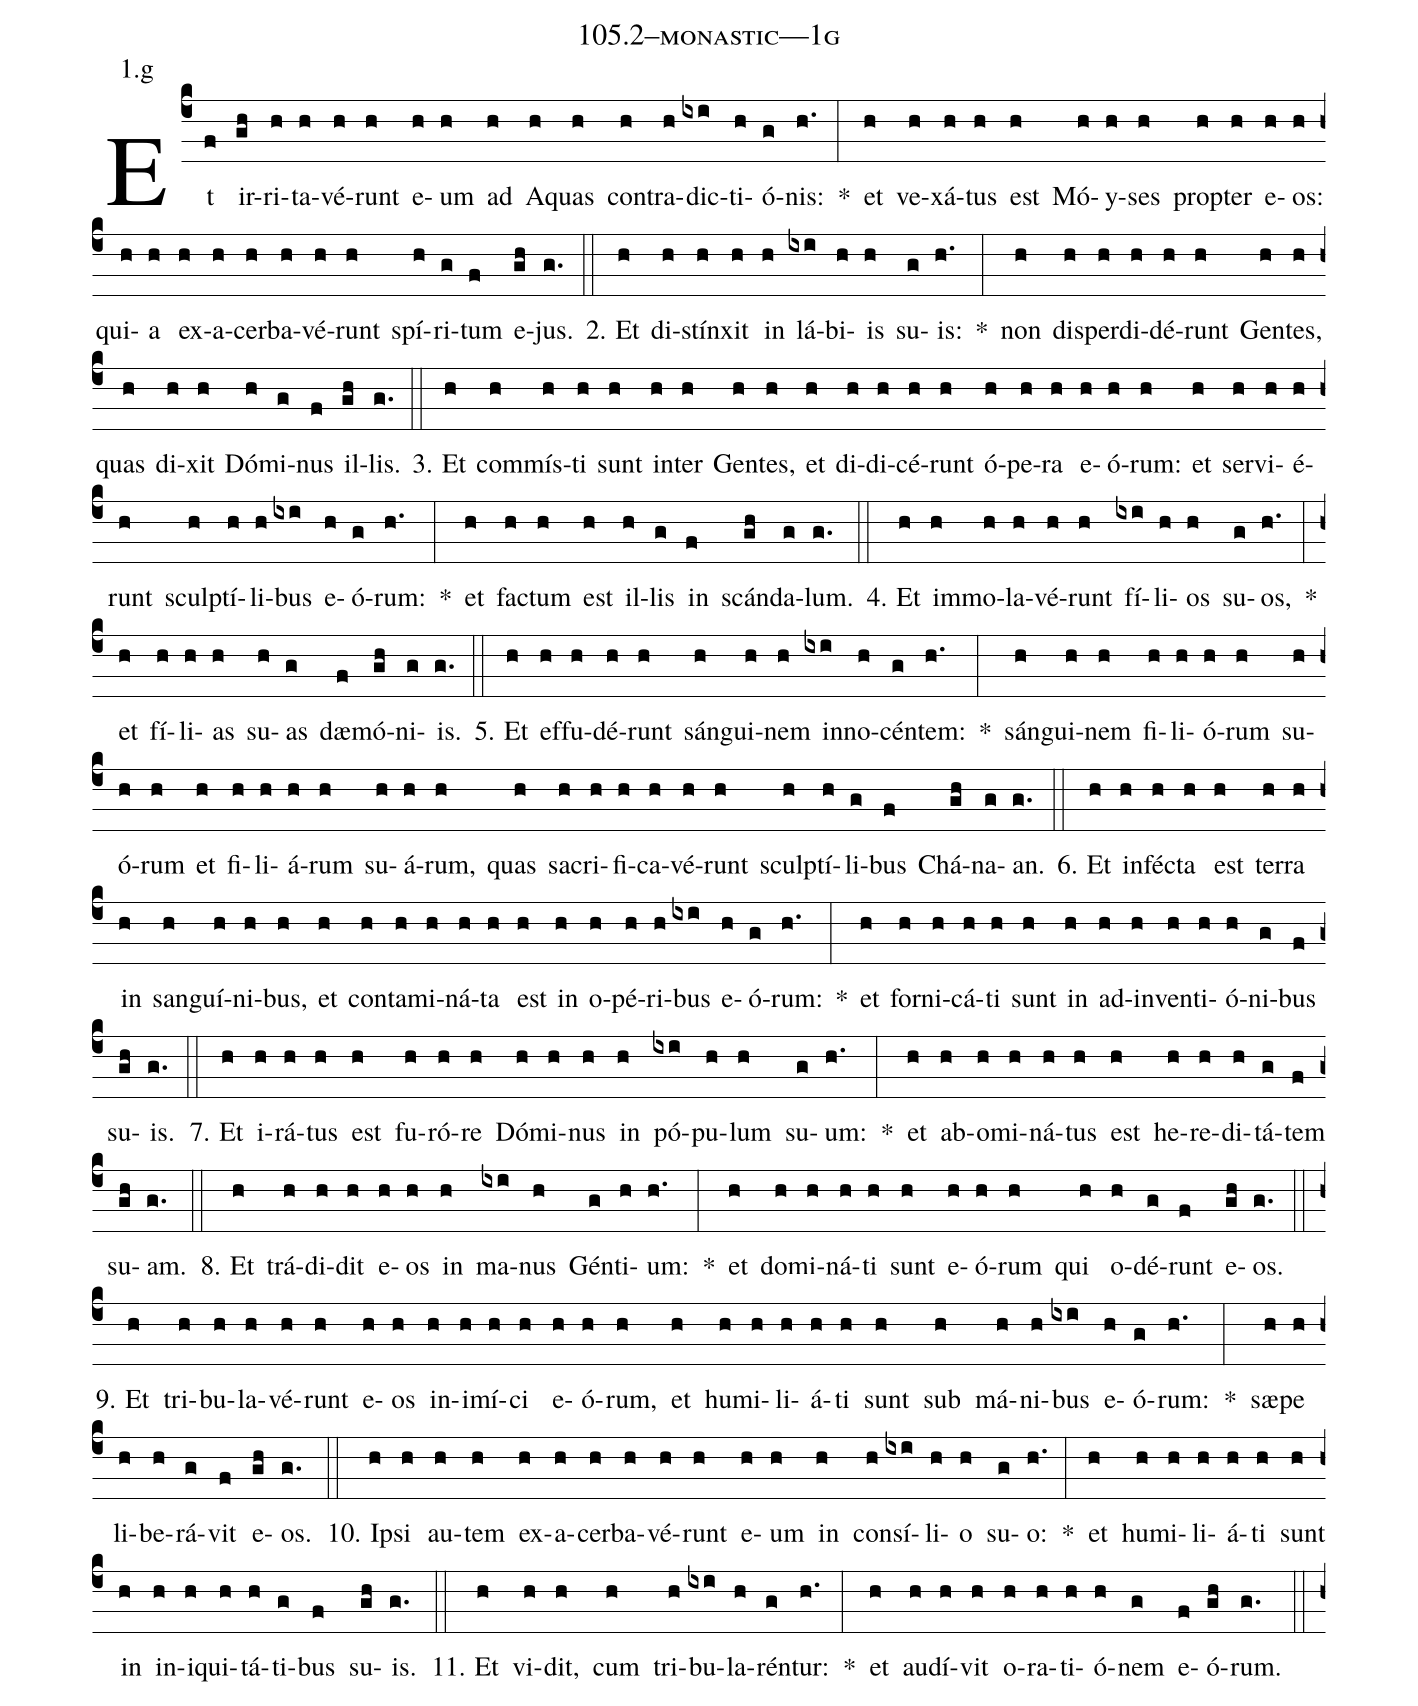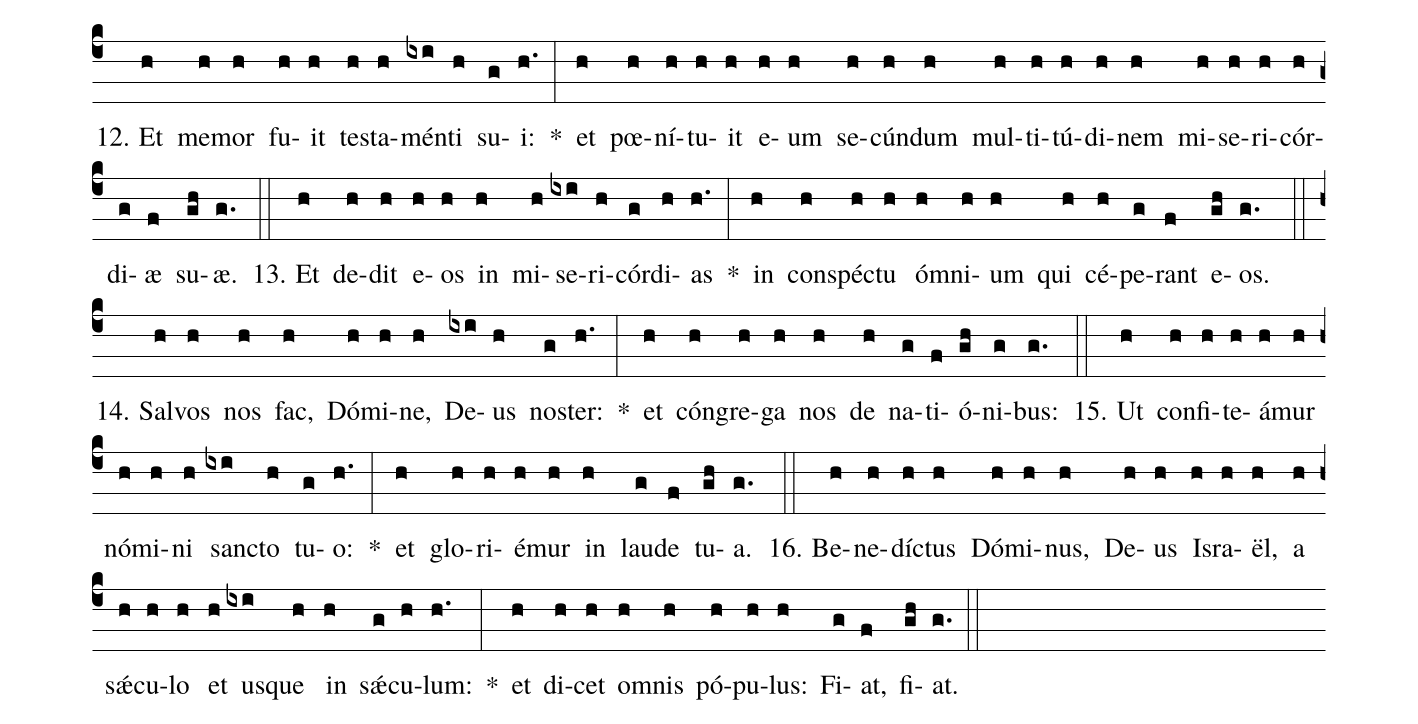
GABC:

name: 105.2--monastic---1g;
annotation: 1.g;
%%
(c4)Et(f) ir(gh)ri(h)ta(h)vé(h)runt(h) e(h)um(h) ad(h) A(h)quas(h) con(h)tra(h)dic(ixi)ti(h)ó(g)nis:(h.) *(:) et(h) ve(h)xá(h)tus(h) est(h) Mó(h)y(h)ses(h) prop(h)ter(h) e(h)os:(h) qui(h)a(h) ex(h)a(h)cer(h)ba(h)vé(h)runt(h) spí(h)ri(g)tum(f) e(gh)jus.(g.) (::)
2. Et(h) di(h)stín(h)xit(h) in(h) lá(ixi)bi(h)is(h) su(g)is:(h.) *(:) non(h) dis(h)per(h)di(h)dé(h)runt(h) Gen(h)tes,(h) quas(h) di(h)xit(h) Dó(h)mi(g)nus(f) il(gh)lis.(g.) (::)
3. Et(h) com(h)mís(h)ti(h) sunt(h) in(h)ter(h) Gen(h)tes,(h) et(h) di(h)di(h)cé(h)runt(h) ó(h)pe(h)ra(h) e(h)ó(h)rum:(h) et(h) ser(h)vi(h)é(h)runt(h) sculp(h)tí(h)li(h)bus(ixi) e(h)ó(g)rum:(h.) *(:) et(h) fac(h)tum(h) est(h) il(h)lis(g) in(f) scán(gh)da(g)lum.(g.) (::)
4. Et(h) im(h)mo(h)la(h)vé(h)runt(h) fí(ixi)li(h)os(h) su(g)os,(h.) *(:) et(h) fí(h)li(h)as(h) su(h)as(g) dæ(f)mó(gh)ni(g)is.(g.) (::)
5. Et(h) ef(h)fu(h)dé(h)runt(h) sán(h)gui(h)nem(h) in(ixi)no(h)cén(g)tem:(h.) *(:) sán(h)gui(h)nem(h) fi(h)li(h)ó(h)rum(h) su(h)ó(h)rum(h) et(h) fi(h)li(h)á(h)rum(h) su(h)á(h)rum,(h) quas(h) sa(h)cri(h)fi(h)ca(h)vé(h)runt(h) sculp(h)tí(h)li(g)bus(f) Chá(gh)na(g)an.(g.) (::)
6. Et(h) in(h)féc(h)ta(h) est(h) ter(h)ra(h) in(h) san(h)guí(h)ni(h)bus,(h) et(h) con(h)ta(h)mi(h)ná(h)ta(h) est(h) in(h) o(h)pé(h)ri(h)bus(ixi) e(h)ó(g)rum:(h.) *(:) et(h) for(h)ni(h)cá(h)ti(h) sunt(h) in(h) ad(h)in(h)ven(h)ti(h)ó(h)ni(g)bus(f) su(gh)is.(g.) (::)
7. Et(h) i(h)rá(h)tus(h) est(h) fu(h)ró(h)re(h) Dó(h)mi(h)nus(h) in(h) pó(ixi)pu(h)lum(h) su(g)um:(h.) *(:) et(h) ab(h)o(h)mi(h)ná(h)tus(h) est(h) he(h)re(h)di(h)tá(g)tem(f) su(gh)am.(g.) (::)
8. Et(h) trá(h)di(h)dit(h) e(h)os(h) in(h) ma(ixi)nus(h) Gén(g)ti(h)um:(h.) *(:) et(h) do(h)mi(h)ná(h)ti(h) sunt(h) e(h)ó(h)rum(h) qui(h) o(h)dé(g)runt(f) e(gh)os.(g.) (::)
9. Et(h) tri(h)bu(h)la(h)vé(h)runt(h) e(h)os(h) in(h)i(h)mí(h)ci(h) e(h)ó(h)rum,(h) et(h) hu(h)mi(h)li(h)á(h)ti(h) sunt(h) sub(h) má(h)ni(h)bus(ixi) e(h)ó(g)rum:(h.) *(:) sæ(h)pe(h) li(h)be(h)rá(g)vit(f) e(gh)os.(g.) (::)
10. Ip(h)si(h) au(h)tem(h) ex(h)a(h)cer(h)ba(h)vé(h)runt(h) e(h)um(h) in(h) con(h)sí(ixi)li(h)o(h) su(g)o:(h.) *(:) et(h) hu(h)mi(h)li(h)á(h)ti(h) sunt(h) in(h) in(h)i(h)qui(h)tá(h)ti(g)bus(f) su(gh)is.(g.) (::)
11. Et(h) vi(h)dit,(h) cum(h) tri(h)bu(ixi)la(h)rén(g)tur:(h.) *(:) et(h) au(h)dí(h)vit(h) o(h)ra(h)ti(h)ó(h)nem(g) e(f)ó(gh)rum.(g.) (::)
12. Et(h) me(h)mor(h) fu(h)it(h) tes(h)ta(h)mén(ixi)ti(h) su(g)i:(h.) *(:) et(h) pœ(h)ní(h)tu(h)it(h) e(h)um(h) se(h)cún(h)dum(h) mul(h)ti(h)tú(h)di(h)nem(h) mi(h)se(h)ri(h)cór(h)di(g)æ(f) su(gh)æ.(g.) (::)
13. Et(h) de(h)dit(h) e(h)os(h) in(h) mi(h)se(ixi)ri(h)cór(g)di(h)as(h.) *(:) in(h) con(h)spéc(h)tu(h) óm(h)ni(h)um(h) qui(h) cé(h)pe(g)rant(f) e(gh)os.(g.) (::)
14. Sal(h)vos(h) nos(h) fac,(h) Dó(h)mi(h)ne,(h) De(ixi)us(h) nos(g)ter:(h.) *(:) et(h) cón(h)gre(h)ga(h) nos(h) de(h) na(g)ti(f)ó(gh)ni(g)bus:(g.) (::)
15. Ut(h) con(h)fi(h)te(h)á(h)mur(h) nó(h)mi(h)ni(h) sanc(ixi)to(h) tu(g)o:(h.) *(:) et(h) glo(h)ri(h)é(h)mur(h) in(h) lau(g)de(f) tu(gh)a.(g.) (::)
16. Be(h)ne(h)díc(h)tus(h) Dó(h)mi(h)nus,(h) De(h)us(h) Is(h)ra(h)ël,(h) a(h) sǽ(h)cu(h)lo(h) et(h) us(ixi)que(h) in(h) sǽ(g)cu(h)lum:(h.) *(:) et(h) di(h)cet(h) om(h)nis(h) pó(h)pu(h)lus:(h) Fi(g)at,(f) fi(gh)at.(g.) (::)
